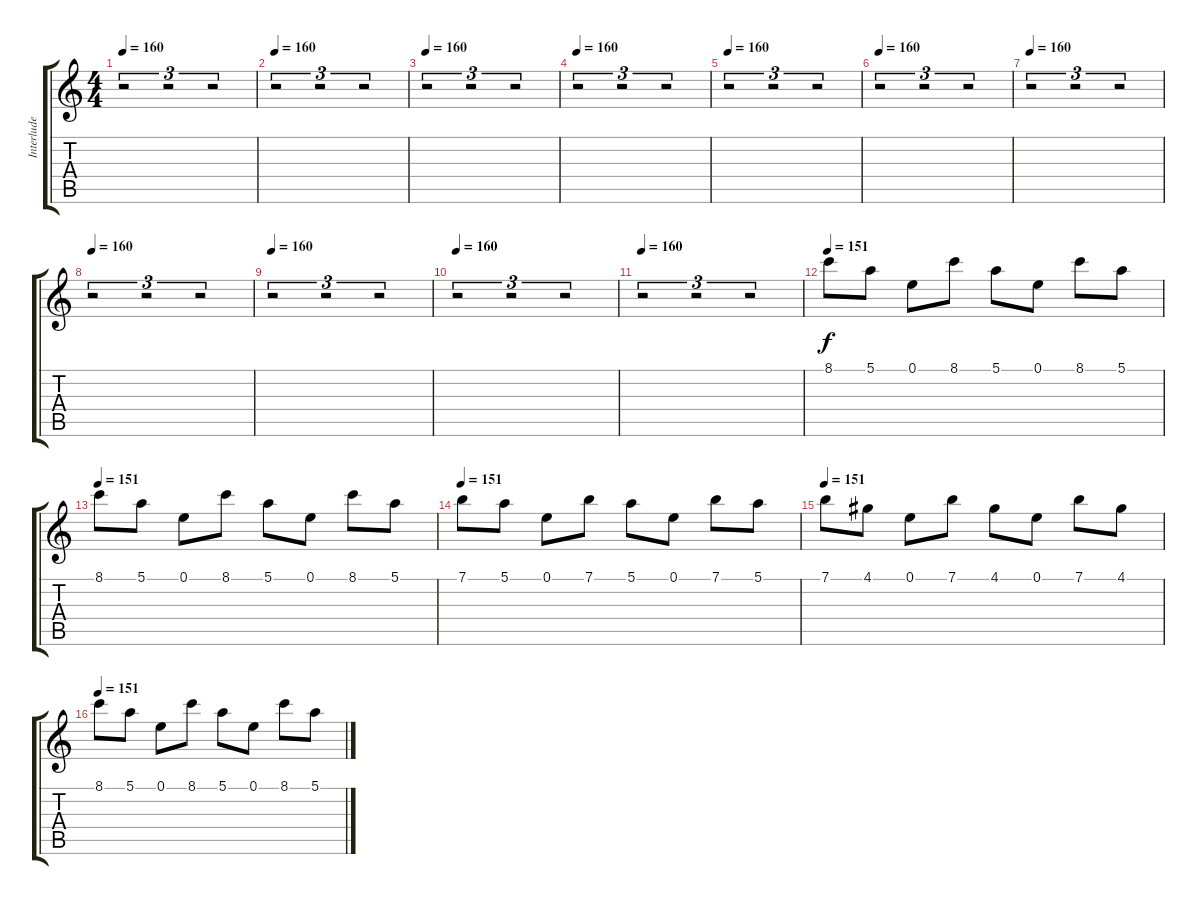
\track ("Interlude" "Interlude") {instrument electricguitarclean}
\staff {score tabs}
\tuning (E4 B3 G3 D3 A2 E2) {hide}
\ts (4 4)
\tempo 160
\clef g2
\ks c
r.2{tu (3 2) dy f} r.2{tu (3 2)} r.2{tu (3 2)} |
\tempo 160
r.2{tu (3 2)} r.2{tu (3 2)} r.2{tu (3 2)} |
\tempo 160
r.2{tu (3 2)} r.2{tu (3 2)} r.2{tu (3 2)} |
\tempo 160
r.2{tu (3 2)} r.2{tu (3 2)} r.2{tu (3 2)} |
\tempo 160
r.2{tu (3 2)} r.2{tu (3 2)} r.2{tu (3 2)} |
\tempo 160
r.2{tu (3 2)} r.2{tu (3 2)} r.2{tu (3 2)} |
\tempo 160
r.2{tu (3 2)} r.2{tu (3 2)} r.2{tu (3 2)} |
\tempo 160
r.2{tu (3 2)} r.2{tu (3 2)} r.2{tu (3 2)} |
\tempo 160
r.2{tu (3 2)} r.2{tu (3 2)} r.2{tu (3 2)} |
\tempo 160
r.2{tu (3 2)} r.2{tu (3 2)} r.2{tu (3 2)} |
\tempo 160
r.2{tu (3 2)} r.2{tu (3 2)} r.2{tu (3 2)} |
\tempo 151
8.1.8{volume 8 balance 8} 5.1.8 0.1.8 8.1.8 5.1.8 0.1.8 8.1.8 5.1.8 |
\tempo 151
8.1.8 5.1.8 0.1.8 8.1.8 5.1.8 0.1.8 8.1.8 5.1.8 |
\tempo 151
7.1.8 5.1.8 0.1.8 7.1.8 5.1.8 0.1.8 7.1.8 5.1.8 |
\tempo 151
7.1.8 4.1.8 0.1.8 7.1.8 4.1.8 0.1.8 7.1.8 4.1.8 |
\tempo 151
8.1.8 5.1.8 0.1.8 8.1.8 5.1.8 0.1.8 8.1.8 5.1.8
